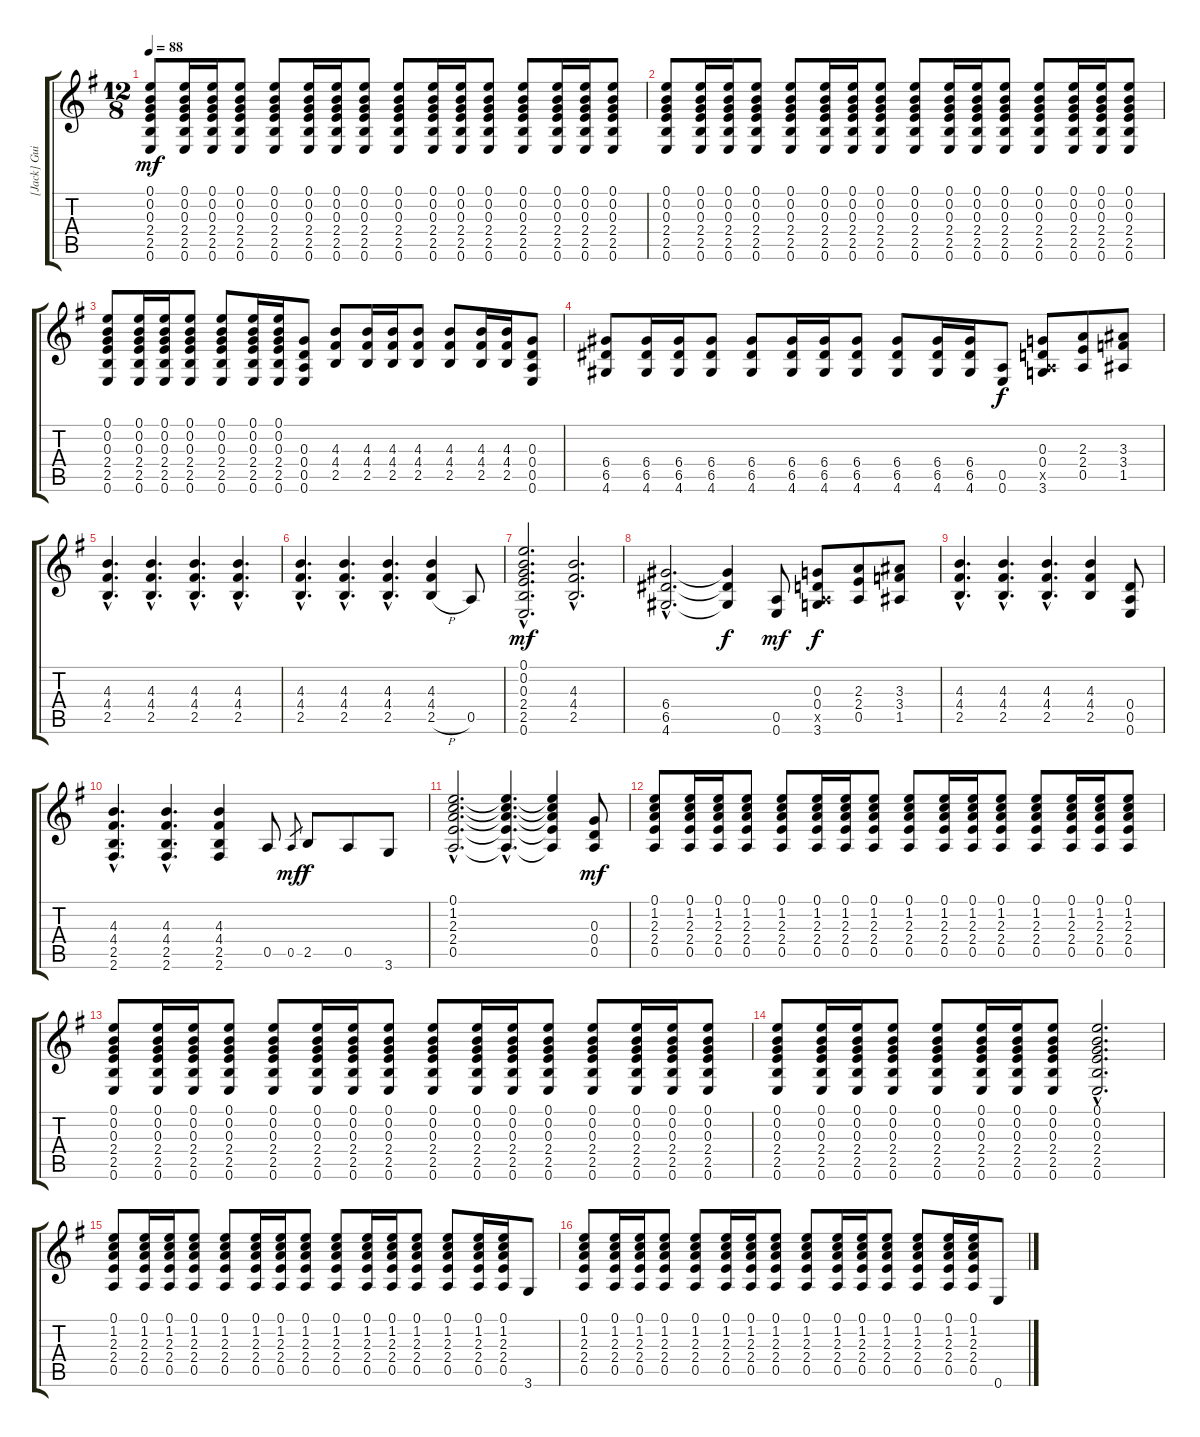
\track ("[Jack] Guitar 1" "[Jack] Gui") {instrument electricguitarclean}
\staff {score tabs}
\tuning (E4 B3 G3 D3 A2 E2) {hide}
\ts (12 8)
\tempo 88
\clef g2
\ks g
(0.1 0.2 0.3 2.4 2.5 0.6).8{dy mf instrument electricguitarclean} (0.1 0.2 0.3 2.4 2.5 0.6).16 (0.1 0.2 0.3 2.4 2.5 0.6).16 (0.1 0.2 0.3 2.4 2.5 0.6).8 (0.1 0.2 0.3 2.4 2.5 0.6).8 (0.1 0.2 0.3 2.4 2.5 0.6).16 (0.1 0.2 0.3 2.4 2.5 0.6).16 (0.1 0.2 0.3 2.4 2.5 0.6).8 (0.1 0.2 0.3 2.4 2.5 0.6).8 (0.1 0.2 0.3 2.4 2.5 0.6).16 (0.1 0.2 0.3 2.4 2.5 0.6).16 (0.1 0.2 0.3 2.4 2.5 0.6).8 (0.1 0.2 0.3 2.4 2.5 0.6).8 (0.1 0.2 0.3 2.4 2.5 0.6).16 (0.1 0.2 0.3 2.4 2.5 0.6).16 (0.1 0.2 0.3 2.4 2.5 0.6).8 |
(0.1 0.2 0.3 2.4 2.5 0.6).8 (0.1 0.2 0.3 2.4 2.5 0.6).16 (0.1 0.2 0.3 2.4 2.5 0.6).16 (0.1 0.2 0.3 2.4 2.5 0.6).8 (0.1 0.2 0.3 2.4 2.5 0.6).8 (0.1 0.2 0.3 2.4 2.5 0.6).16 (0.1 0.2 0.3 2.4 2.5 0.6).16 (0.1 0.2 0.3 2.4 2.5 0.6).8 (0.1 0.2 0.3 2.4 2.5 0.6).8 (0.1 0.2 0.3 2.4 2.5 0.6).16 (0.1 0.2 0.3 2.4 2.5 0.6).16 (0.1 0.2 0.3 2.4 2.5 0.6).8 (0.1 0.2 0.3 2.4 2.5 0.6).8 (0.1 0.2 0.3 2.4 2.5 0.6).16 (0.1 0.2 0.3 2.4 2.5 0.6).16 (0.1 0.2 0.3 2.4 2.5 0.6).8 |
(0.1 0.2 0.3 2.4 2.5 0.6).8 (0.1 0.2 0.3 2.4 2.5 0.6).16 (0.1 0.2 0.3 2.4 2.5 0.6).16 (0.1 0.2 0.3 2.4 2.5 0.6).8 (0.1 0.2 0.3 2.4 2.5 0.6).8 (0.1 0.2 0.3 2.4 2.5 0.6).16 (0.1 0.2 0.3 2.4 2.5 0.6).16 (0.3 0.4 0.5 0.6).8 (4.3 4.4 2.5).8 (4.3 4.4 2.5).16 (4.3 4.4 2.5).16 (4.3 4.4 2.5).8 (4.3 4.4 2.5).8 (4.3 4.4 2.5).16 (4.3 4.4 2.5).16 (0.3 0.4 0.5 0.6).8 |
(6.4 6.5 4.6).8 (6.4 6.5 4.6).16 (6.4 6.5 4.6).16 (6.4 6.5 4.6).8 (6.4 6.5 4.6).8 (6.4 6.5 4.6).16 (6.4 6.5 4.6).16 (6.4 6.5 4.6).8 (6.4 6.5 4.6).8 (6.4 6.5 4.6).16 (6.4 6.5 4.6).16 (0.5 0.6).8{dy f} (0.3 0.4 0.5{x} 3.6).8 (2.3 2.4 0.5).8 (3.3 3.4 1.5).8 |
(4.3{hac} 4.4{hac} 2.5{hac}).4{d} (4.3{hac} 4.4{hac} 2.5{hac}).4{d} (4.3{hac} 4.4{hac} 2.5{hac}).4{d} (4.3{hac} 4.4{hac} 2.5{hac}).4{d} |
(4.3{hac} 4.4{hac} 2.5{hac}).4{d} (4.3{hac} 4.4{hac} 2.5{hac}).4{d} (4.3{hac} 4.4{hac} 2.5{hac}).4{d} (4.3 4.4 2.5{h}).4 0.5.8 |
(0.1{hac} 0.2{hac} 0.3{hac} 2.4{hac} 2.5{hac} 0.6{hac}).2{d dy mf} (4.3{hac} 4.4{hac} 2.5{hac}).2{d} |
(6.4{hac} 6.5{hac} 4.6{hac}).2{d} (6.4{t} 6.5{t} 4.6{t}).4{dy f} (0.5 0.6).8{dy mf} (0.3 0.4 0.5{x} 3.6).8{dy f} (2.3 2.4 0.5).8 (3.3 3.4 1.5).8 |
(4.3{hac} 4.4{hac} 2.5{hac}).4{d} (4.3{hac} 4.4{hac} 2.5{hac}).4{d} (4.3{hac} 4.4{hac} 2.5{hac}).4{d} (4.3 4.4 2.5).4 (0.4 0.5 0.6).8 |
(4.3{hac} 4.4{hac} 2.5{hac} 2.6{hac}).4{d} (4.3{hac} 4.4{hac} 2.5{hac} 2.6{hac}).4{d} (4.3 4.4 2.5 2.6).4 0.5.8 0.5.8{gr dy mf} 2.5.8{dy f} 0.5.8 3.6.8 |
(0.1{hac} 1.2{hac} 2.3{hac} 2.4{hac} 0.5{hac}).2{d} (0.1{hac t} 1.2{hac t} 2.3{hac t} 2.4{hac t} 0.5{hac t}).4{d} (0.1{t} 1.2{t} 2.3{t} 2.4{t} 0.5{t}).4 (0.3 0.4 0.5).8{dy mf} |
(0.1 1.2 2.3 2.4 0.5).8 (0.1 1.2 2.3 2.4 0.5).16 (0.1 1.2 2.3 2.4 0.5).16 (0.1 1.2 2.3 2.4 0.5).8 (0.1 1.2 2.3 2.4 0.5).8 (0.1 1.2 2.3 2.4 0.5).16 (0.1 1.2 2.3 2.4 0.5).16 (0.1 1.2 2.3 2.4 0.5).8 (0.1 1.2 2.3 2.4 0.5).8 (0.1 1.2 2.3 2.4 0.5).16 (0.1 1.2 2.3 2.4 0.5).16 (0.1 1.2 2.3 2.4 0.5).8 (0.1 1.2 2.3 2.4 0.5).8 (0.1 1.2 2.3 2.4 0.5).16 (0.1 1.2 2.3 2.4 0.5).16 (0.1 1.2 2.3 2.4 0.5).8 |
(0.1 0.2 0.3 2.4 2.5 0.6).8 (0.1 0.2 0.3 2.4 2.5 0.6).16 (0.1 0.2 0.3 2.4 2.5 0.6).16 (0.1 0.2 0.3 2.4 2.5 0.6).8 (0.1 0.2 0.3 2.4 2.5 0.6).8 (0.1 0.2 0.3 2.4 2.5 0.6).16 (0.1 0.2 0.3 2.4 2.5 0.6).16 (0.1 0.2 0.3 2.4 2.5 0.6).8 (0.1 0.2 0.3 2.4 2.5 0.6).8 (0.1 0.2 0.3 2.4 2.5 0.6).16 (0.1 0.2 0.3 2.4 2.5 0.6).16 (0.1 0.2 0.3 2.4 2.5 0.6).8 (0.1 0.2 0.3 2.4 2.5 0.6).8 (0.1 0.2 0.3 2.4 2.5 0.6).16 (0.1 0.2 0.3 2.4 2.5 0.6).16 (0.1 0.2 0.3 2.4 2.5 0.6).8 |
(0.1 0.2 0.3 2.4 2.5 0.6).8 (0.1 0.2 0.3 2.4 2.5 0.6).16 (0.1 0.2 0.3 2.4 2.5 0.6).16 (0.1 0.2 0.3 2.4 2.5 0.6).8 (0.1 0.2 0.3 2.4 2.5 0.6).8 (0.1 0.2 0.3 2.4 2.5 0.6).16 (0.1 0.2 0.3 2.4 2.5 0.6).16 (0.1 0.2 0.3 2.4 2.5 0.6).8 (0.1{hac} 0.2{hac} 0.3{hac} 2.4{hac} 2.5{hac} 0.6{hac}).2{d} |
(0.1 1.2 2.3 2.4 0.5).8 (0.1 1.2 2.3 2.4 0.5).16 (0.1 1.2 2.3 2.4 0.5).16 (0.1 1.2 2.3 2.4 0.5).8 (0.1 1.2 2.3 2.4 0.5).8 (0.1 1.2 2.3 2.4 0.5).16 (0.1 1.2 2.3 2.4 0.5).16 (0.1 1.2 2.3 2.4 0.5).8 (0.1 1.2 2.3 2.4 0.5).8 (0.1 1.2 2.3 2.4 0.5).16 (0.1 1.2 2.3 2.4 0.5).16 (0.1 1.2 2.3 2.4 0.5).8 (0.1 1.2 2.3 2.4 0.5).8 (0.1 1.2 2.3 2.4 0.5).16 (0.1 1.2 2.3 2.4 0.5).16 3.6.8 |
(0.1 1.2 2.3 2.4 0.5).8 (0.1 1.2 2.3 2.4 0.5).16 (0.1 1.2 2.3 2.4 0.5).16 (0.1 1.2 2.3 2.4 0.5).8 (0.1 1.2 2.3 2.4 0.5).8 (0.1 1.2 2.3 2.4 0.5).16 (0.1 1.2 2.3 2.4 0.5).16 (0.1 1.2 2.3 2.4 0.5).8 (0.1 1.2 2.3 2.4 0.5).8 (0.1 1.2 2.3 2.4 0.5).16 (0.1 1.2 2.3 2.4 0.5).16 (0.1 1.2 2.3 2.4 0.5).8 (0.1 1.2 2.3 2.4 0.5).8 (0.1 1.2 2.3 2.4 0.5).16 (0.1 1.2 2.3 2.4 0.5).16 0.6.8
